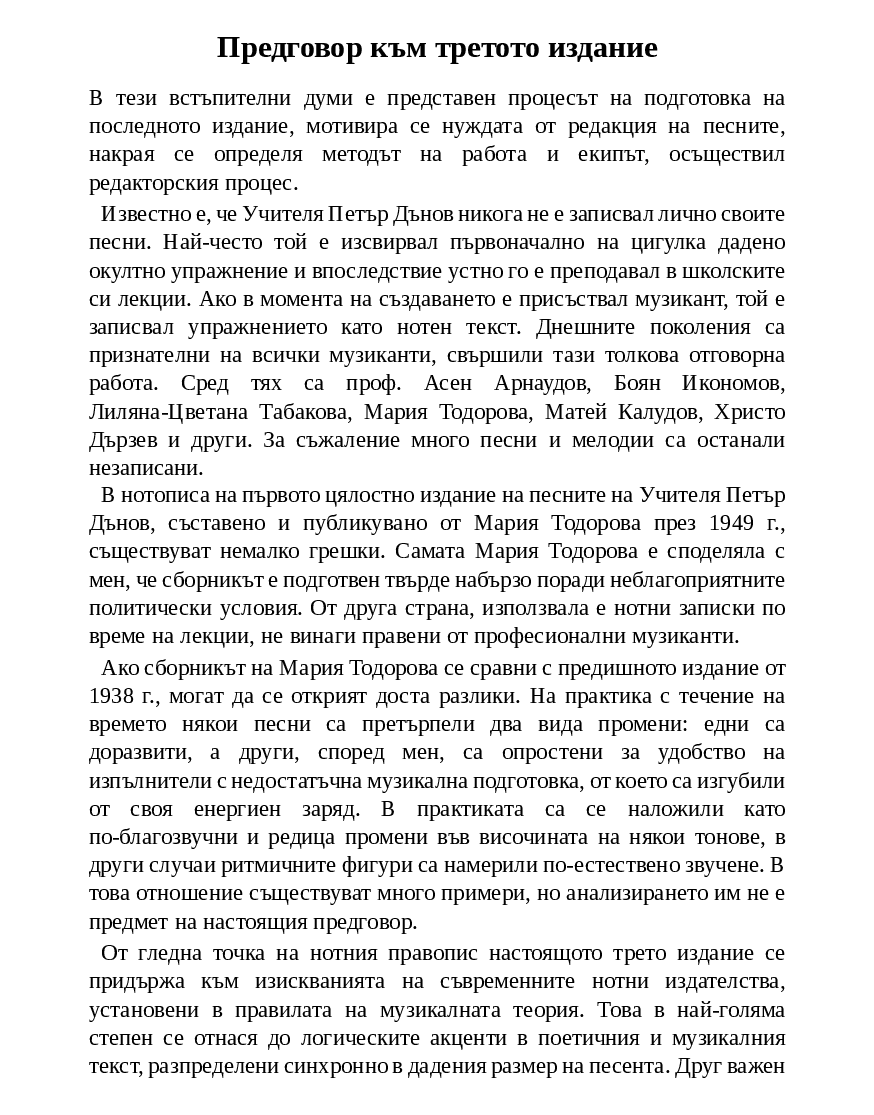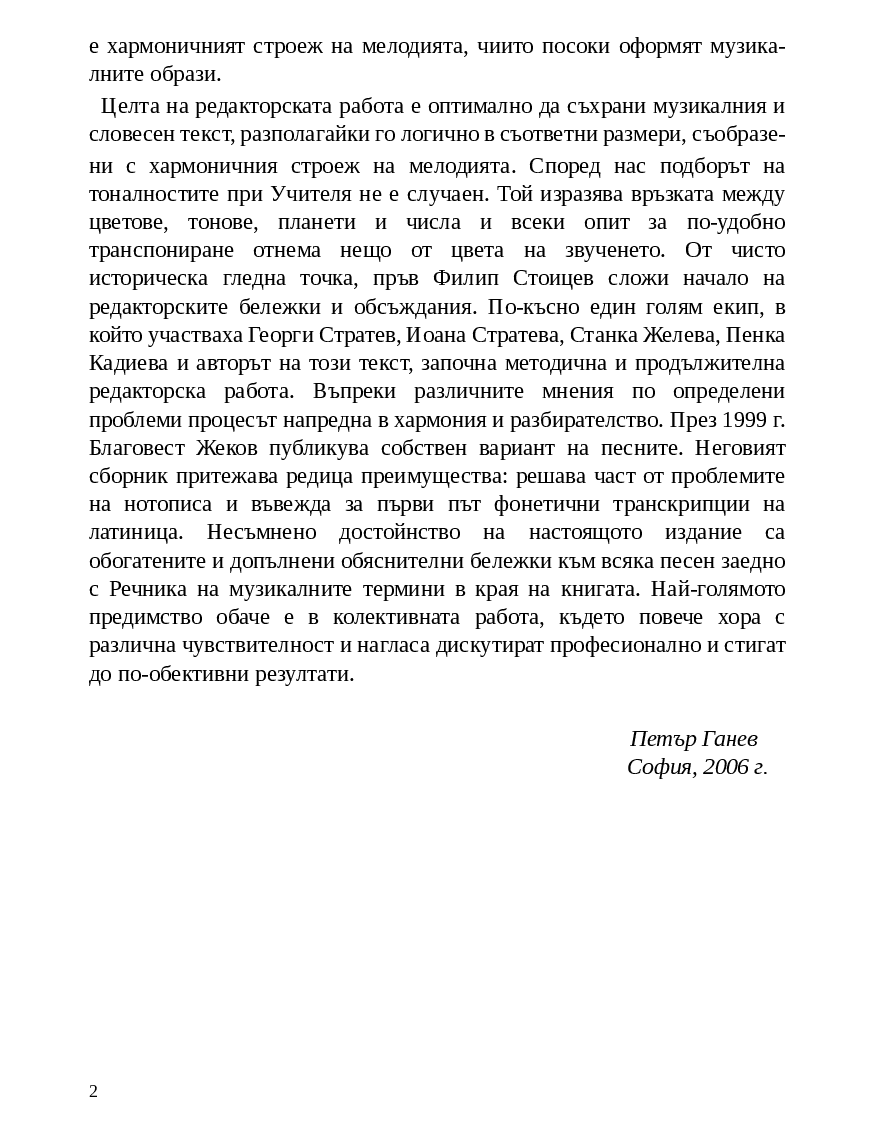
\version "2.24.4"

% include paper part and global functions
\include "include/globals.ily"

\bookpart {
  \paper {
    print-all-headers = ##f
    print-page-number = ##t
    print-first-page-number = ##f

    % put page numbers on the bottom
    oddHeaderMarkup = \markup ""
    evenHeaderMarkup = \markup ""
    oddFooterMarkup = \markup
    \fill-line {
      ""
      \if \should-print-page-number \fromproperty #'page:page-number-string
    }
    evenFooterMarkup = \markup
    \fill-line {
      \if \should-print-page-number \fromproperty #'page:page-number-string
      ""
    }

    left-margin = 1.5\cm
    right-margin = 1.5\cm
    top-margin = 1.6\cm
    bottom-margin = 1.2\cm
    ragged-bottom = ##t % do not spread the staves to fill the whole vertical space
  }

  \tocItem \markup "Предговор към третото издание"
  \markup \fontsize  #+4.5 { \fill-line \bold {"Предговор към третото издание"} }

  \markup \abs-fontsize #11 {
    \vspace #1.5  \override #'(baseline-skip . 3.4)
    \justify {

      В тези встъпителни думи е представен процесът на
      подготовка на последното издание, мотивира се нуждата от
      редакция на песните, накрая се определя методът на работа и
      екипът, осъществил редакторския процес.
    }
  }
  \markup \abs-fontsize #11 {
    \vspace #0.9  \override #'(baseline-skip . 3.4)
    \justify {
      \hspace #1.5
      Известно е, че Учителя Петър Дънов никога не е записвал
      лично своите песни. Най-често той е изсвирвал първоначално на
      цигулка дадено окултно упражнение и впоследствие устно го е
      преподавал в школските си лекции. Ако в момента на създаването
      е присъствал музикант, той е записвал упражнението като нотен
      текст. Днешните поколения са признателни на всички музиканти,
      свършили тази толкова отговорна работа. Сред тях са проф. Асен
      Арнаудов, Боян Икономов, Лиляна-Цветана Табакова, Мария
      Тодорова, Матей Калудов, Христо Дързев и други. За съжаление
      много песни и мелодии са останали незаписани.
    }
  }
  \markup \abs-fontsize #11 {
    \vspace #0.9  \override #'(baseline-skip . 3.4)
    \justify {
      \hspace #1.5
      В нотописа на първото цялостно издание на песните на
      Учителя Петър Дънов, съставено и публикувано от Мария
      Тодорова през 1949 г., съществуват немалко грешки. Самата
      Мария Тодорова е споделяла с мен, че сборникът е подготвен
      твърде набързо поради неблагоприятните политически условия.
      От друга страна, използвала е нотни записки по време на лекции,
      не винаги правени от професионални музиканти.
    }
  }
  \markup \abs-fontsize #11 {
    \vspace #0.9  \override #'(baseline-skip . 3.4)
    \justify {
      \hspace #1.5
      Ако сборникът на Мария Тодорова се сравни с предишното
      издание от 1938 г., могат да се открият доста разлики. На практика
      с течение на времето някои песни са претърпели два вида промени:
      едни са доразвити, а други, според мен, са опростени за удобство
      на изпълнители с недостатъчна музикална подготовка, от което са
      изгубили от своя енергиен заряд. В практиката са се наложили като
      по-благозвучни и редица промени във височината на някои тонове,
      в други случаи ритмичните фигури са намерили по-естествено
      звучене. В това отношение съществуват много примери, но
      анализирането им не е предмет на настоящия предговор.
    }
  }

  \markup \abs-fontsize #11 {
    \vspace #0.9  \override #'(baseline-skip . 3.4)
    \justify {
      \hspace #1.5

      От гледна точка на нотния правопис настоящото трето
      издание се придържа към изискванията на съвременните нотни
      издателства, установени в правилата на музикалната теория. Това
      в най-голяма степен се отнася до логическите акценти в поетичния
      и музикалния текст, разпределени синхронно в дадения размер на
      песента. Друг важен
    }
  }

    \markup \abs-fontsize #11 {
    \vspace #0.9  \override #'(baseline-skip . 3.4)
    \justify {
    

     е хармоничният строеж на мелодията,
      чиито посоки оформят музика- лните образи.
    }
  }

  \markup \abs-fontsize #11 {
    \vspace #0.9  \override #'(baseline-skip . 3.4)
    \justify {
      \hspace #1.5
      Целта на редакторската работа е оптимално да съхрани
      музикалния и словесен текст, разполагайки го логично в съответни размери, съобразе-

    }
  }


  \markup \abs-fontsize #11 {
    \vspace #0.9  \override #'(baseline-skip . 3.4)
    \justify {


      ни с хармоничния строеж на мелодията. Според
      нас подборът на тоналностите при Учителя не е случаен. Той изразява връзката между цветове, тонове, планети и числа и всеки опит
      за по-удобно транспониране отнема нещо от цвета на звученето.
      От чисто историческа гледна точка, пръв Филип Стоицев
      сложи начало на редакторските бележки и обсъждания. По-късно
      един голям екип, в който участваха Георги Стратев, Иоана
      Стратева, Станка Желева, Пенка Кадиева и авторът на този
      текст, започна методична и продължителна редакторска работа.
      Въпреки различните мнения по определени проблеми процесът
      напредна в хармония и разбирателство. През 1999 г. Благовест
      Жеков публикува собствен вариант на песните. Неговият сборник
      притежава редица преимущества: решава част от проблемите
      на нотописа и въвежда за първи път фонетични транскрипции
      на латиница. Несъмнено достойнство на настоящото издание са
      обогатените и допълнени обяснителни бележки към всяка песен
      заедно с Речника на музикалните термини в края на книгата.
      Най-голямото предимство обаче е в колективната работа, където
      повече хора с различна чувствителност и нагласа дискутират
      професионално и стигат до по-обективни резултати.
    }
  }

  \markup \abs-fontsize #11 \raise #0 \override #'(baseline-skip . 3.4) {
    \column {
      \line {"  "}
      \line {"  "}
      \fill-line { "" ""  \italic {"Петър Ганев     "} }
      \fill-line { "" ""  \italic {"София, 2006 г.   "} }
    }
  }


} % bookpart